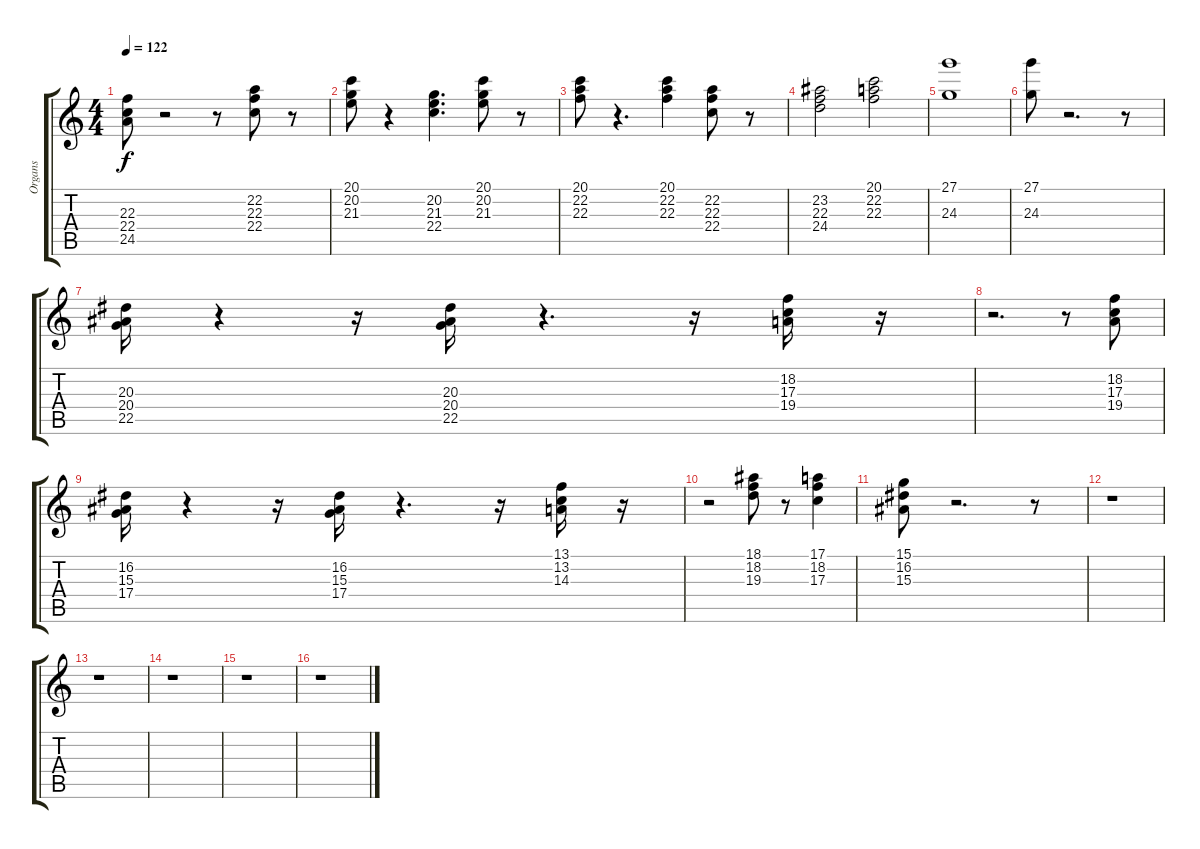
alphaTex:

\track ("Organs" "Organs") {instrument drawbarorgan}
\staff {score tabs}
\tuning (E4 B3 G3 D3 A2 E2) {hide}
\ts (4 4)
\tempo 122
\clef g2
\ks c
(22.3 22.4 24.5).8{dy f} r.2 r.8 (22.2 22.3 22.4).8 r.8 |
(20.1 20.2 21.3).8 r.4 (20.2 21.3 22.4).4{d} (20.1 20.2 21.3).8 r.8 |
(20.1 22.2 22.3).8 r.4{d} (20.1 22.2 22.3).4 (22.2 22.3 22.4).8 r.8 |
(23.2 22.3 24.4).2 (20.1 22.2 22.3).2 |
(27.1 24.3).1 |
(27.1 24.3).8 r.2{d} r.8 |
(20.3 20.4 22.5).16 r.4 r.16 (20.3 20.4 22.5).16 r.4{d} r.16 (18.2 17.3 19.4).16 r.16 |
r.2{d} r.8 (18.2 17.3 19.4).8 |
(16.2 15.3 17.4).16 r.4 r.16 (16.2 15.3 17.4).16 r.4{d} r.16 (13.1 13.2 14.3).16 r.16 |
r.2 (18.1 18.2 19.3).8 r.8 (17.1 18.2 17.3).4 |
(15.1 16.2 15.3).8 r.2{d} r.8 |
r.1 |
r.1 |
r.1 |
r.1 |
r.1
